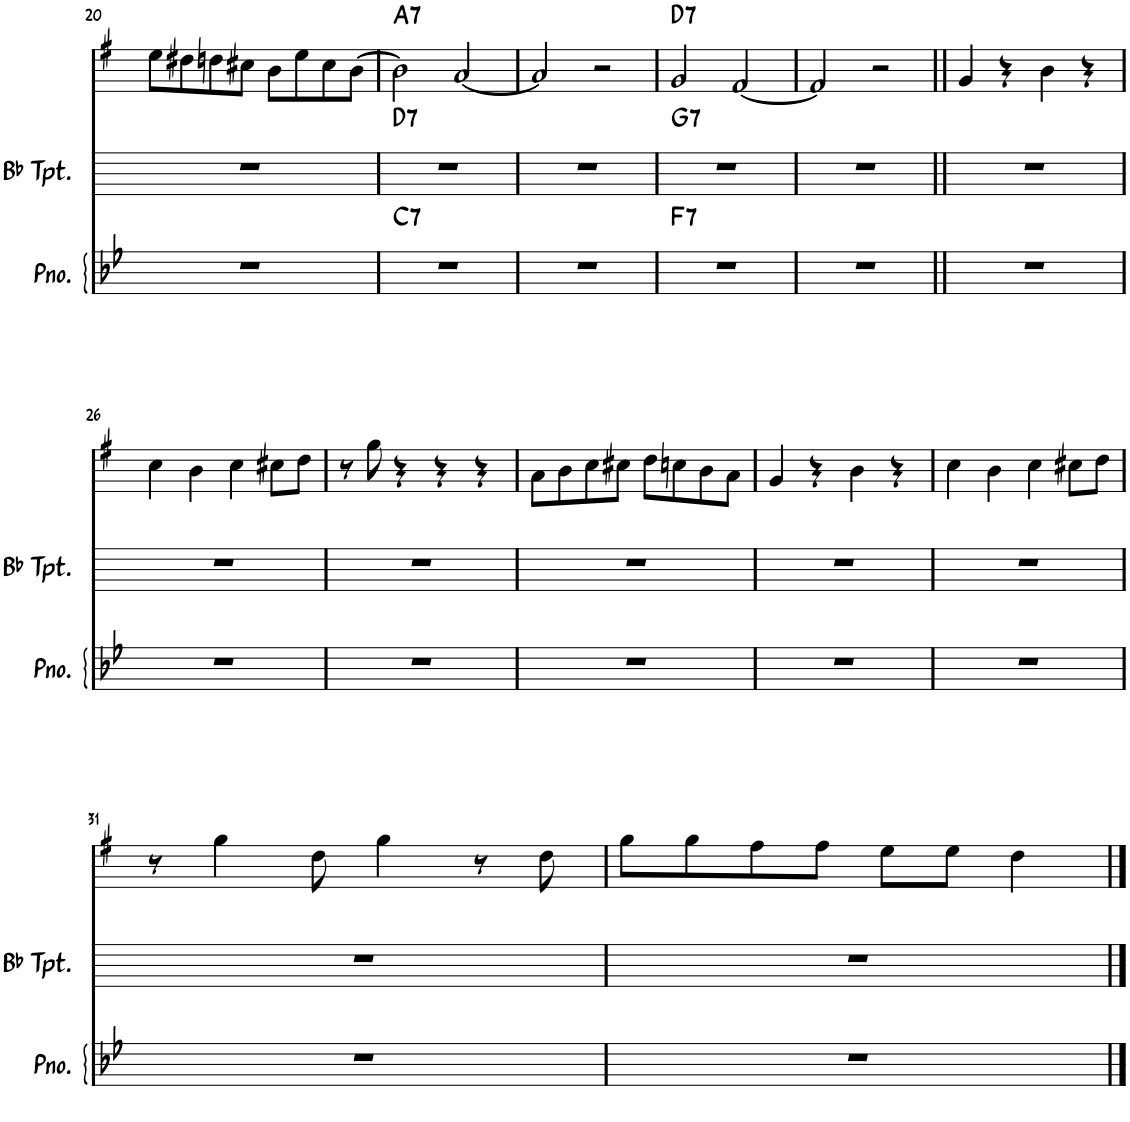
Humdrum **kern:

**kern	**harte	**kern	**harte	**kern	**harte
*part3	*part3	*part2	*part2	*part1	*part1
*staff3	*	*staff2	*	*staff1	*
*I"Piano	*	*I"Bb Trumpet	*	*I"Alto Sax	*
*I'Pno.	*	*I'Bb Tpt.	*	*I'Sax	*
!!LO:PB:g=z
*clefG2	*	*clefG2	*	*clefG2	*
*	*	*Trd1c2	*	*Trd5c9	*
*k[b-e-]	*	*k[]	*	*k[f#]	*
*M4/4	*	*M4/4	*	*M4/4	*
=20	=20	=20	=20	=20	=20
1r	.	1r	.	8ee\L	.
.	.	.	.	8dd#X\	.
.	.	.	.	8ddn\	.
.	.	.	.	8cc#X\J	.
.	.	.	.	8b\L	.
.	.	.	.	8ee\	.
.	.	.	.	8cc#\	.
.	.	.	.	[8b\J	.
=21	=21	=21	=21	=21	=21
!	!LO:H:kt=7	!	!LO:H:kt=7	!	!LO:H:kt=7
1r	C:7	1r	D:7	2b\]	A:7
.	.	.	.	[2a/	.
=22	=22	=22	=22	=22	=22
1r	.	1r	.	2a/]	.
.	.	.	.	2r	.
=23	=23	=23	=23	=23	=23
!	!LO:H:kt=7	!	!LO:H:kt=7	!	!LO:H:kt=7
1r	F:7	1r	G:7	2g/	D:7
.	.	.	.	[2f#/	.
=24	=24	=24	=24	=24	=24
1r	.	1r	.	2f#/]	.
.	.	.	.	2r	.
=25||	=25||	=25||	=25||	=25||	=25||
1r	.	1r	.	4g/	.
.	.	.	.	4r	.
.	.	.	.	4b\	.
.	.	.	.	4r	.
!!LO:LB:g=z
=26	=26	=26	=26	=26	=26
1r	.	1r	.	4cc\	.
.	.	.	.	4b\	.
.	.	.	.	4cc\	.
.	.	.	.	8cc#X\L	.
.	.	.	.	8dd\J	.
=27	=27	=27	=27	=27	=27
1r	.	1r	.	8r	.
.	.	.	.	8gg\	.
.	.	.	.	4r	.
.	.	.	.	4r	.
.	.	.	.	4r	.
=28	=28	=28	=28	=28	=28
1r	.	1r	.	8a\L	.
.	.	.	.	8b\	.
.	.	.	.	8cc\	.
.	.	.	.	8cc#X\J	.
.	.	.	.	8dd\L	.
.	.	.	.	8ccn\	.
.	.	.	.	8b\	.
.	.	.	.	8a\J	.
=29	=29	=29	=29	=29	=29
1r	.	1r	.	4g/	.
.	.	.	.	4r	.
.	.	.	.	4b\	.
.	.	.	.	4r	.
=30	=30	=30	=30	=30	=30
1r	.	1r	.	4cc\	.
.	.	.	.	4b\	.
.	.	.	.	4cc\	.
.	.	.	.	8cc#X\L	.
.	.	.	.	8dd\J	.
!!LO:LB:g=z
=31	=31	=31	=31	=31	=31
1r	.	1r	.	8r	.
.	.	.	.	4gg\	.
.	.	.	.	8dd\	.
.	.	.	.	4gg\	.
.	.	.	.	8r	.
.	.	.	.	8dd\	.
=32	=32	=32	=32	=32	=32
1r	.	1r	.	8gg\L	.
.	.	.	.	8gg\	.
.	.	.	.	8ff#\	.
.	.	.	.	8ff#\J	.
.	.	.	.	8ee\L	.
.	.	.	.	8ee\J	.
.	.	.	.	4dd\	.
==	==	==	==	==	==
*-	*-	*-	*-	*-	*-
